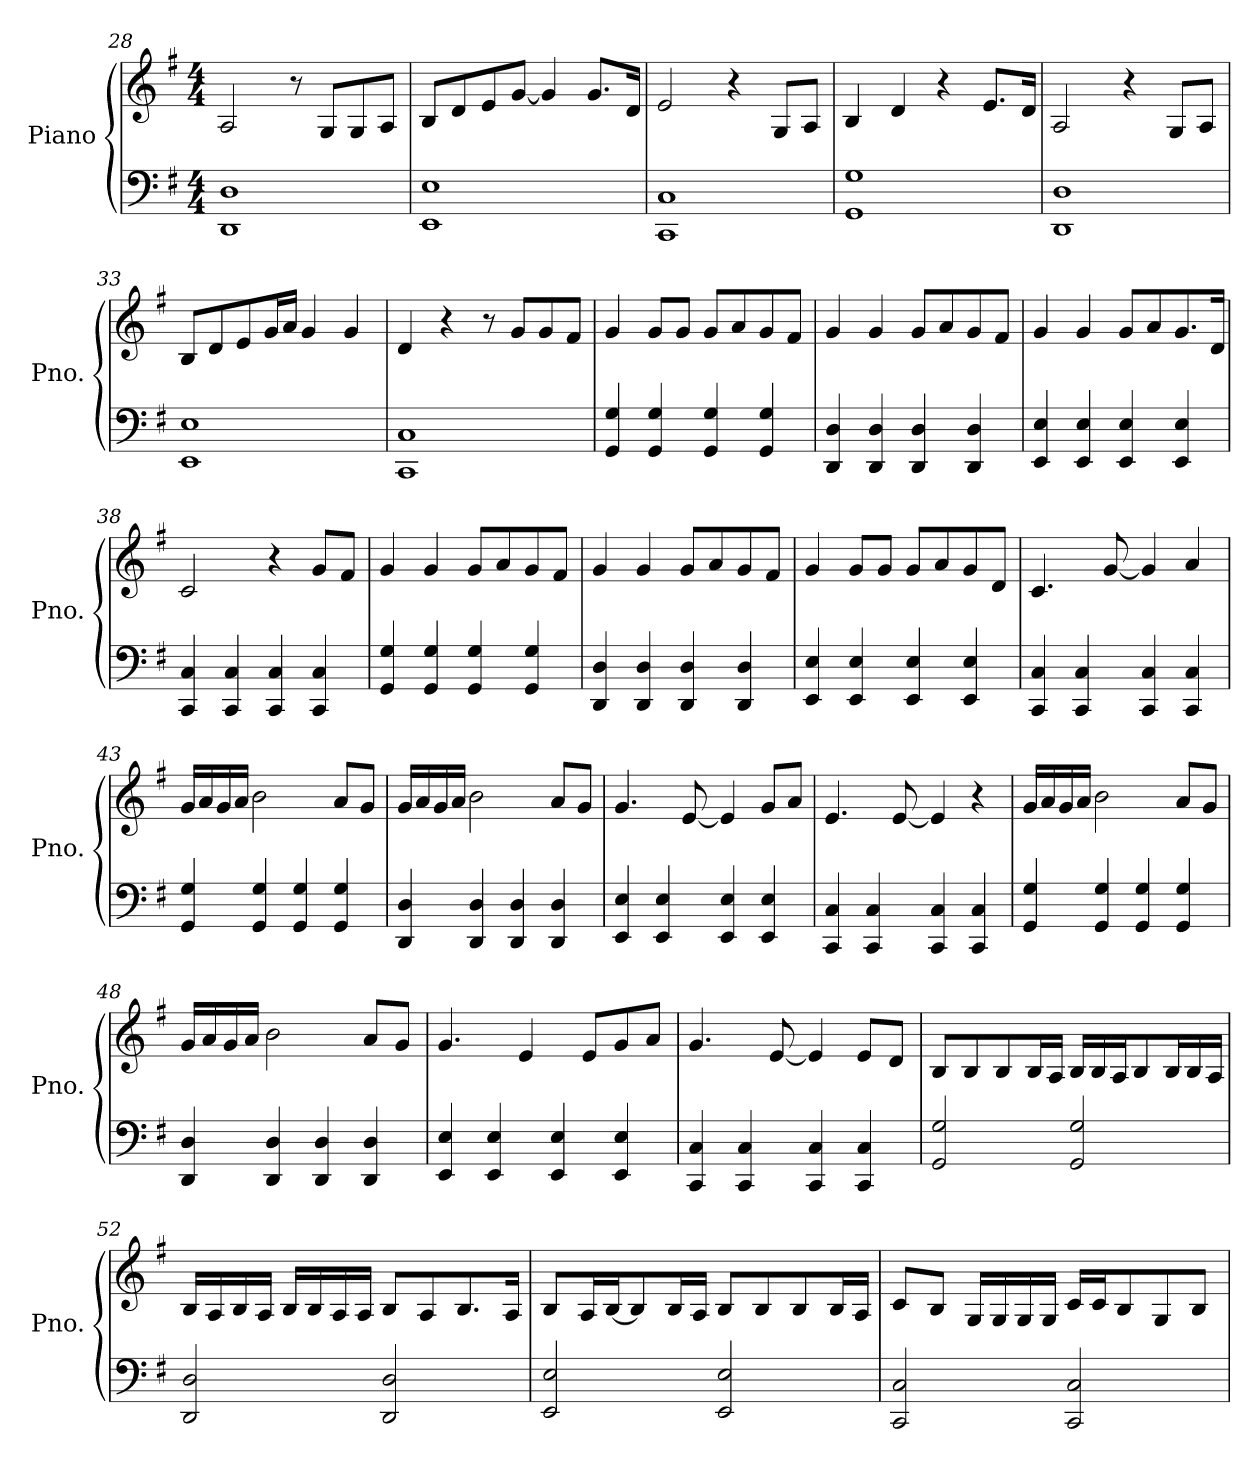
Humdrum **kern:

**kern	**kern
*part1	*part1
*staff2	*staff1
*I"Piano	*
*I'Pno.	*
*clefF4	*clefG2
*k[f#]	*k[f#]
*G:	*G:
*M4/4	*M4/4
=28	=28
1DD 1D	2A/
.	8r
.	8G/L
.	8G/
.	8A/J
=29	=29
1EE 1E	8B/L
.	8d/
.	8e/
.	[8g/J
.	4g/]
.	8.g/L
.	16d/Jk
=30	=30
1CC 1C	2e/
.	4r
.	8G/L
.	8A/J
!!LO:PB:g=z
=31	=31
1GG 1G	4B/
.	4d/
.	4r
.	8.e/L
.	16d/Jk
=32	=32
1DD 1D	2A/
.	4r
.	8G/L
.	8A/J
=33	=33
1EE 1E	8B/L
.	8d/
.	8e/
.	16g/L
.	16a/JJ
.	4g/
.	4g/
=34	=34
1CC 1C	4d/
.	4r
.	8r
.	8g/L
.	8g/
.	8f#/J
=35	=35
4GG/ 4G/	4g/
4GG/ 4G/	8g/L
.	8g/J
4GG/ 4G/	8g/L
.	8a/
4GG/ 4G/	8g/
.	8f#/J
=36	=36
4DD/ 4D/	4g/
4DD/ 4D/	4g/
4DD/ 4D/	8g/L
.	8a/
4DD/ 4D/	8g/
.	8f#/J
!!LO:LB:g=z
=37	=37
4EE/ 4E/	4g/
4EE/ 4E/	4g/
4EE/ 4E/	8g/L
.	8a/
4EE/ 4E/	8.g/
.	16d/Jk
=38	=38
4CC/ 4C/	2c/
4CC/ 4C/	.
4CC/ 4C/	4r
4CC/ 4C/	8g/L
.	8f#/J
=39	=39
4GG/ 4G/	4g/
4GG/ 4G/	4g/
4GG/ 4G/	8g/L
.	8a/
4GG/ 4G/	8g/
.	8f#/J
=40	=40
4DD/ 4D/	4g/
4DD/ 4D/	4g/
4DD/ 4D/	8g/L
.	8a/
4DD/ 4D/	8g/
.	8f#/J
=41	=41
4EE/ 4E/	4g/
4EE/ 4E/	8g/L
.	8g/J
4EE/ 4E/	8g/L
.	8a/
4EE/ 4E/	8g/
.	8d/J
=42	=42
4CC/ 4C/	4.c/
4CC/ 4C/	.
.	[8g/
4CC/ 4C/	4g/]
4CC/ 4C/	4a/
!!LO:LB:g=z
=43	=43
4GG/ 4G/	16g/LL
.	16a/
.	16g/
.	16a/JJ
4GG/ 4G/	2b\
4GG/ 4G/	.
4GG/ 4G/	8a/L
.	8g/J
=44	=44
4DD/ 4D/	16g/LL
.	16a/
.	16g/
.	16a/JJ
4DD/ 4D/	2b\
4DD/ 4D/	.
4DD/ 4D/	8a/L
.	8g/J
=45	=45
4EE/ 4E/	4.g/
4EE/ 4E/	.
.	[8e/
4EE/ 4E/	4e/]
4EE/ 4E/	8g/L
.	8a/J
=46	=46
4CC/ 4C/	4.e/
4CC/ 4C/	.
.	[8e/
4CC/ 4C/	4e/]
4CC/ 4C/	4r
=47	=47
4GG/ 4G/	16g/LL
.	16a/
.	16g/
.	16a/JJ
4GG/ 4G/	2b\
4GG/ 4G/	.
4GG/ 4G/	8a/L
.	8g/J
!!LO:LB:g=z
=48	=48
4DD/ 4D/	16g/LL
.	16a/
.	16g/
.	16a/JJ
4DD/ 4D/	2b\
4DD/ 4D/	.
4DD/ 4D/	8a/L
.	8g/J
=49	=49
4EE/ 4E/	4.g/
4EE/ 4E/	.
.	4e/
4EE/ 4E/	.
.	8e/L
4EE/ 4E/	8g/
.	8a/J
=50	=50
4CC/ 4C/	4.g/
4CC/ 4C/	.
.	[8e/
4CC/ 4C/	4e/]
4CC/ 4C/	8e/L
.	8d/J
=51	=51
2GG/ 2G/	8B/L
.	8B/
.	8B/
.	16B/L
.	16A/JJ
2GG/ 2G/	16B/LL
.	16B/
.	16A/J
.	8B/
.	16B/L
.	16B/
.	16A/JJ
!!LO:LB:g=z
=52	=52
2DD/ 2D/	16B/LL
.	16A/
.	16B/
.	16A/JJ
.	16B/LL
.	16B/
.	16A/
.	16A/JJ
2DD/ 2D/	8B/L
.	8A/
.	8.B/
.	16A/Jk
=53	=53
2EE/ 2E/	8B/L
.	16A/L
.	[16B/J
.	8B/]
.	16B/L
.	16A/JJ
2EE/ 2E/	8B/L
.	8B/
.	8B/
.	16B/L
.	16A/JJ
=54	=54
2CC/ 2C/	8c/L
.	8B/J
.	16G/LL
.	16G/
.	16G/
.	16G/JJ
2CC/ 2C/	16c/LL
.	16c/J
.	8B/
.	8G/
.	8B/J
=	=
*-	*-
